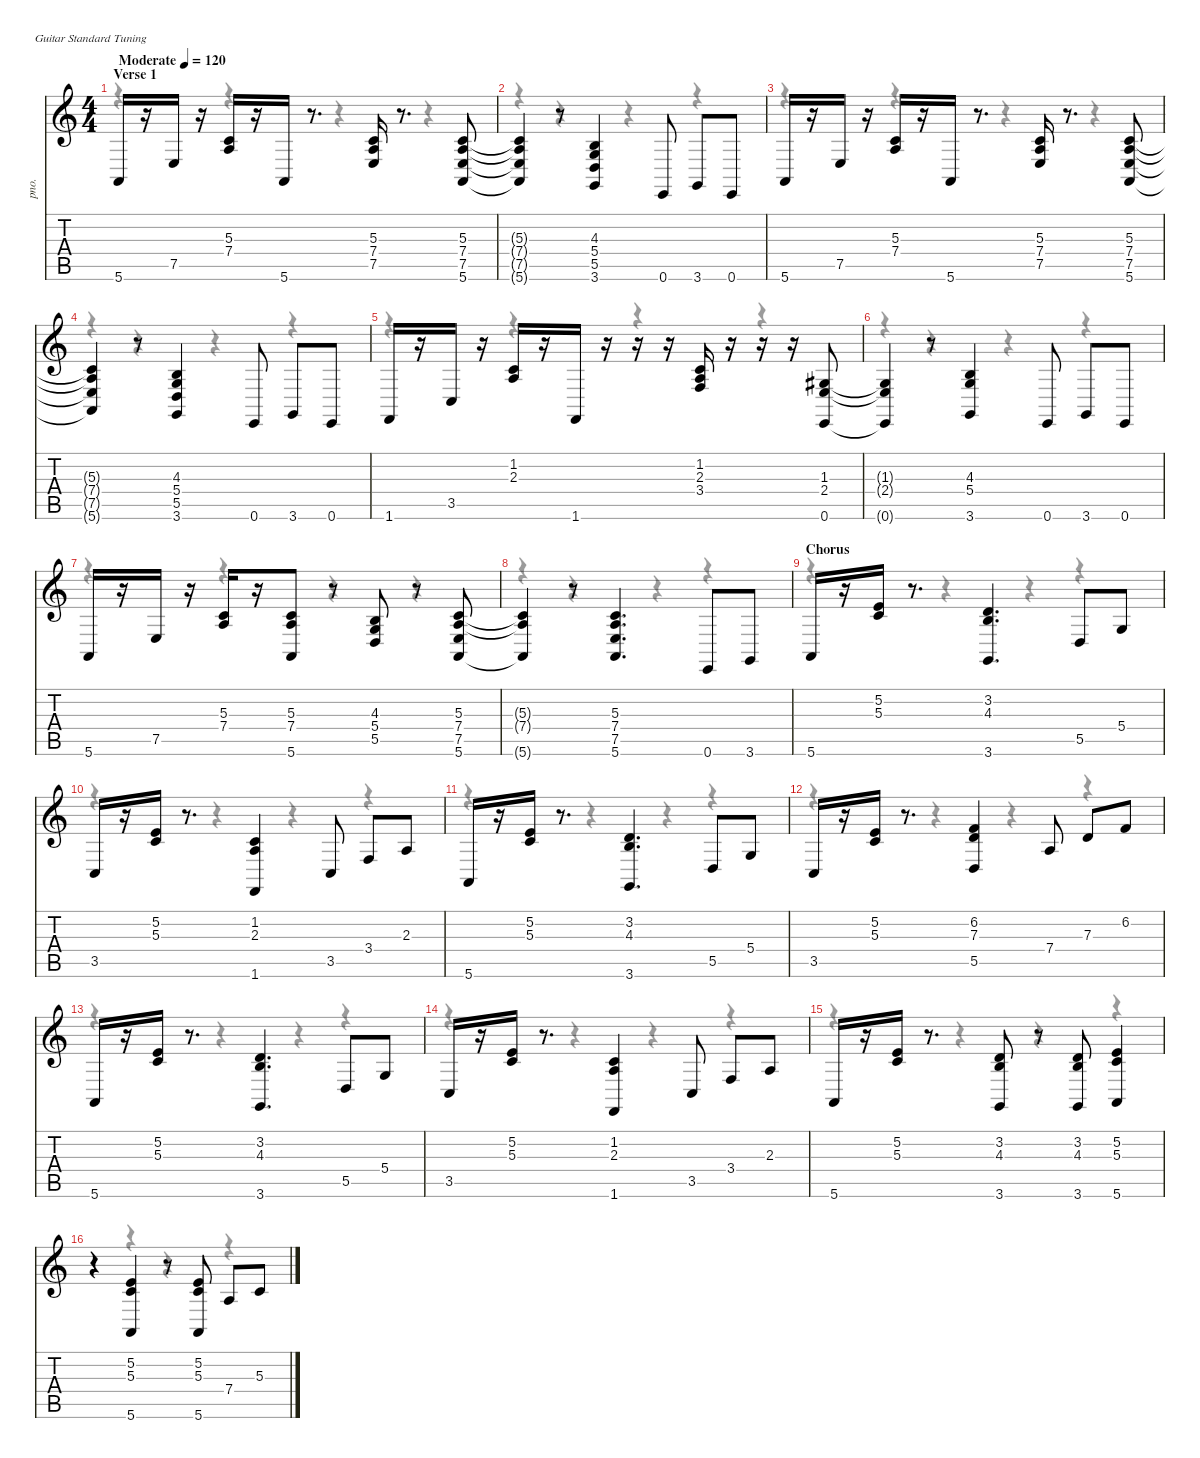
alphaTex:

\defaultSystemsLayout 4
\hideDynamics
\bracketExtendMode nobrackets
\track ("Piano" "pno.") {instrument acousticgrandpiano}
\staff {score tabs}
\tuning (E4 B3 G3 D3 A2 E2)
\voice
\ts (4 4)
\beaming (8 2 2 2 2)
\section ("" "Verse 1")
\tempo (120 "Moderate")
\clef g2
\ks c
5.6.16{dy mf instrument acousticgrandpiano} r.16 7.5.16 r.16 (5.3 7.4).16 r.16 5.6.16 r.8{d} (5.3 7.4 7.5).16 r.8{d} (5.3 7.4 7.5 5.6).8 |
(5.3{t} 7.4{t} 7.5{t} 5.6{t}).4 r.8 (4.3 5.4 5.5 3.6).4 0.6.8 3.6.8 0.6.8 |
5.6.16 r.16 7.5.16 r.16 (5.3 7.4).16 r.16 5.6.16 r.8{d} (5.3 7.4 7.5).16 r.8{d} (5.3 7.4 7.5 5.6).8 |
(5.3{t} 7.4{t} 7.5{t} 5.6{t}).4 r.8 (4.3 5.4 5.5 3.6).4 0.6.8 3.6.8 0.6.8 |
1.6.16 r.16 3.5.16 r.16 (1.2 2.3).16 r.16 1.6.16 r.16 r.16 r.16 (1.2 2.3 3.4).16 r.16 r.16 r.16 (1.3{acc #} 2.4 0.6).8 |
(1.3{t acc #} 2.4{t} 0.6{t}).4 r.8 (4.3 5.4 3.6).4 0.6.8 3.6.8 0.6.8 |
5.6.16 r.16 7.5.16 r.16 (5.3 7.4).16 r.16 (5.3 7.4 5.6).8 r.8 (4.3 5.4 5.5).8 r.8 (5.3 7.4 7.5 5.6).8 |
(5.3{t} 7.4{t} 5.6{t}).4 r.8 (5.3 7.4 7.5 5.6).4{d} 0.6.8 3.6.8 |
\section ("" "Chorus")
5.6.16 r.16 (5.2 5.3).16 r.8{d} (3.2 4.3 3.6).4{d} 5.5.8 5.4.8 |
3.5.16 r.16 (5.2 5.3).16 r.8{d} (1.2 2.3 1.6).4 3.5.8 3.4.8 2.3.8 |
5.6.16 r.16 (5.2 5.3).16 r.8{d} (3.2 4.3 3.6).4{d} 5.5.8 5.4.8 |
3.5.16 r.16 (5.2 5.3).16 r.8{d} (6.2 7.3 5.5).4 7.4.8 7.3.8 6.2.8 |
5.6.16 r.16 (5.2 5.3).16 r.8{d} (3.2 4.3 3.6).4{d} 5.5.8 5.4.8 |
3.5.16 r.16 (5.2 5.3).16 r.8{d} (1.2 2.3 1.6).4 3.5.8 3.4.8 2.3.8 |
5.6.16 r.16 (5.2 5.3).16 r.8{d} (3.2 4.3 3.6).8 r.8 (3.2 4.3 3.6).8 (5.2 5.3 5.6).4 |
r.4 (5.2 5.3 5.6).4 r.8 (5.2 5.3 5.6).8 7.4.8 5.3.8
\voice
\clef g2
\ottava regular
\simile none
\ks c
r.4{dy mf} r.4 r.4 r.4 |
r.4 r.4 r.4 r.4 |
r.4 r.4 r.4 r.4 |
r.4 r.4 r.4 r.4 |
r.4 r.4 r.4 r.4 |
r.4 r.4 r.4 r.4 |
r.4 r.4 r.4 r.4 |
r.4 r.4 r.4 r.4 |
r.4 r.4 r.4 r.4 |
r.4 r.4 r.4 r.4 |
r.4 r.4 r.4 r.4 |
r.4 r.4 r.4 r.4 |
r.4 r.4 r.4 r.4 |
r.4 r.4 r.4 r.4 |
r.4 r.4 r.4 r.4 |
r.4 r.4 r.4 r.4
